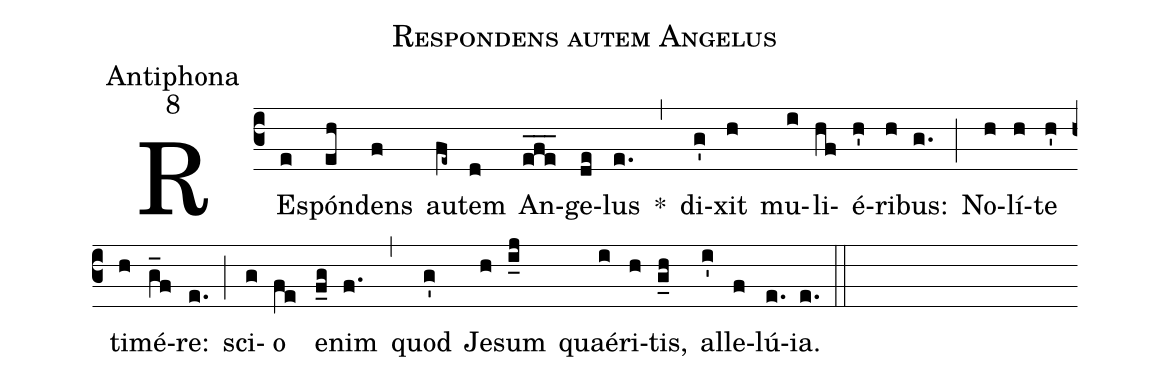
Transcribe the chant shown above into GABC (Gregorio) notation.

name:Respondens autem Angelus;
office-part:Antiphona;
mode:8;
%%
(c3) RE(e)spón(eh)dens(f) au(fe~)tem(d) An(efe___)ge(de)lus(e.) *(,) di(g')xit(h) mu(i)li(hf)é(h')ri(h)bus:(g.) (;) No(h)lí(h)te(h') ti(h)mé(g_f)re:(e.) (;) sci(g)o(fe) e(f_g)nim(f.) (,) quod(g') Je(h)sum(i_j) quaé(i)ri(h)tis,(g_h) al(i')le(f)lú(e.)ia.(e.) (::)
